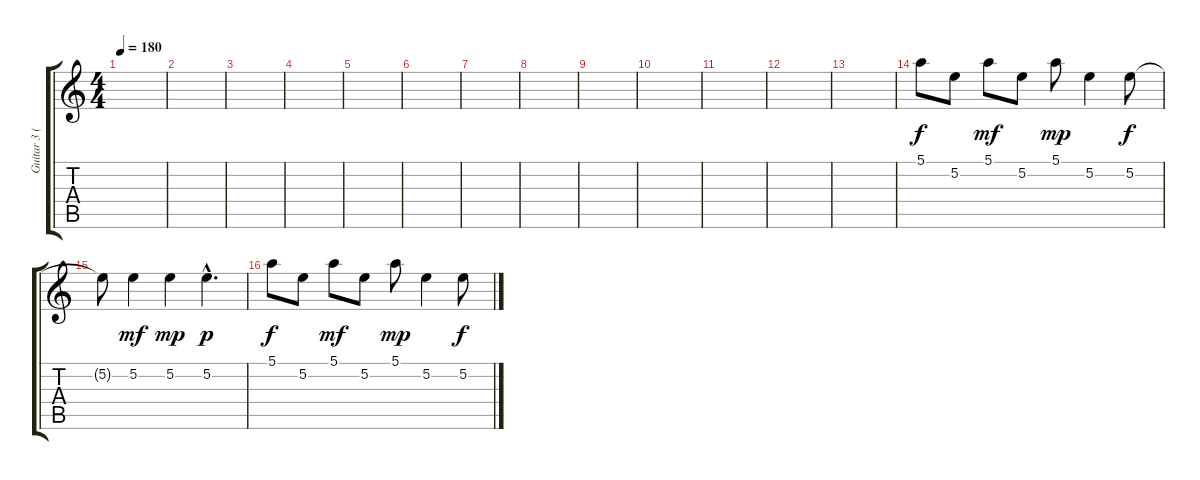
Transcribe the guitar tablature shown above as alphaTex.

\track ("Guitar 3 (Space Effects)" "Guitar 3 (") {instrument electricguitarjazz}
\staff {score tabs}
\tuning (E4 B3 G3 D3 A2 E2) {hide}
\ts (4 4)
\tempo 180
\clef g2
\ks c
|
|
|
|
|
|
|
|
|
|
|
|
|
5.1.8{dy f} 5.2.8 5.1.8{dy mf} 5.2.8 5.1.8{dy mp} 5.2.4 5.2.8{dy f} |
5.2{t}.8 5.2.4{dy mf} 5.2.4{dy mp} 5.2{hac}.4{d dy p} |
5.1.8{dy f} 5.2.8 5.1.8{dy mf} 5.2.8 5.1.8{dy mp} 5.2.4 5.2.8{dy f}
